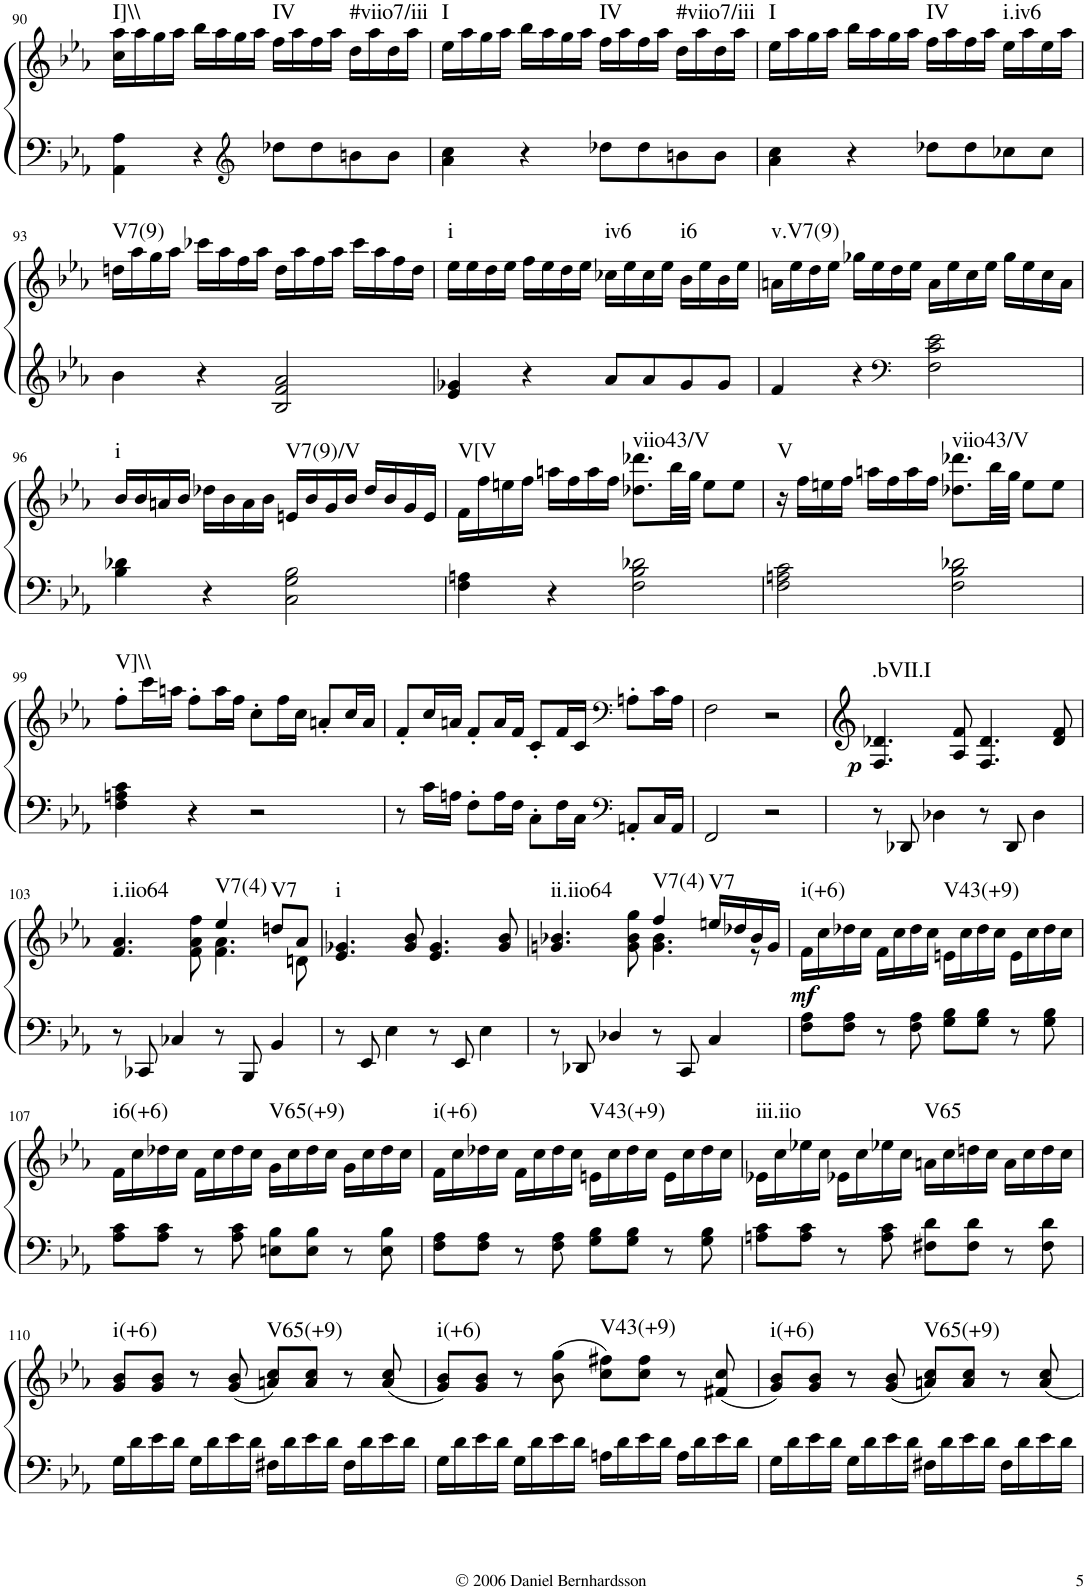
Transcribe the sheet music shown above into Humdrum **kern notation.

**kern	**kern	**dynam	**harte
*part1	*part1	*part1	*part1
*staff2	*staff1	*staff1/2	*
*I"Piano	*	*	*
*I'Pno.	*	*	*
!!LO:PB:g=z
*clefG2	*clefG2	*	*
*k[b-e-a-]	*k[b-e-a-]	*	*
*E-:	*E-:	*	*
*M4/4	*M4/4	*	*
*met(c)	*met(c)	*	*
=90	=90	=90	=90
!	!	!	!LO:H:kt=I]\\
4AA-\ 4A-\	16cc\ 16aa-\LL	.	N
.	16aa-\	.	.
.	16gg\	.	.
.	16aa-\JJ	.	.
4r	16bb-\LL	.	.
.	16aa-\	.	.
*clefG2	*	*	*
.	16gg\	.	.
.	16aa-\JJ	.	.
!	!	!	!LO:H:kt=IV
8dd-X\L	16ff\LL	.	N
.	16aa-\	.	.
8dd-\	16ff\	.	.
.	16aa-\JJ	.	.
!	!	!	!LO:H:kt=#viio7/iii
8bn\	16dd\LL	.	N
.	16aa-\	.	.
8b\J	16dd\	.	.
.	16aa-\JJ	.	.
=91	=91	=91	=91
!	!	!	!LO:H:kt=I
4a-\ 4cc\	16ee-\LL	.	N
.	16aa-\	.	.
.	16gg\	.	.
.	16aa-\JJ	.	.
4r	16bb-\LL	.	.
.	16aa-\	.	.
.	16gg\	.	.
.	16aa-\JJ	.	.
!	!	!	!LO:H:kt=IV
8dd-X\L	16ff\LL	.	N
.	16aa-\	.	.
8dd-\	16ff\	.	.
.	16aa-\JJ	.	.
!	!	!	!LO:H:kt=#viio7/iii
8bn\	16dd\LL	.	N
.	16aa-\	.	.
8b\J	16dd\	.	.
.	16aa-\JJ	.	.
=92	=92	=92	=92
!	!	!	!LO:H:kt=I
4a-\ 4cc\	16ee-\LL	.	N
.	16aa-\	.	.
.	16gg\	.	.
.	16aa-\JJ	.	.
4r	16bb-\LL	.	.
.	16aa-\	.	.
.	16gg\	.	.
.	16aa-\JJ	.	.
!	!	!	!LO:H:kt=IV
8dd-X\L	16ff\LL	.	N
.	16aa-\	.	.
8dd-\	16ff\	.	.
.	16aa-\JJ	.	.
!	!	!	!LO:H:kt=i.iv6
8cc-X\	16ee-\LL	.	N
.	16aa-\	.	.
8cc-\J	16ee-\	.	.
.	16aa-\JJ	.	.
!!LO:LB:g=z
=93	=93	=93	=93
!	!	!	!LO:H:kt=V7(9)
4b-\	16ddn\LL	.	N
.	16aa-\	.	.
.	16gg\	.	.
.	16aa-\JJ	.	.
4r	16ccc-X\LL	.	.
.	16aa-\	.	.
.	16ff\	.	.
.	16aa-\JJ	.	.
2B-/ 2f/ 2a-/	16dd\LL	.	.
.	16aa-\	.	.
.	16ff\	.	.
.	16aa-\JJ	.	.
.	16ccc-\LL	.	.
.	16aa-\	.	.
.	16ff\	.	.
.	16dd\JJ	.	.
=94	=94	=94	=94
!	!	!	!LO:H:kt=i
4e-/ 4g-X/	16ee-\LL	.	N
.	16ee-\	.	.
.	16dd\	.	.
.	16ee-\JJ	.	.
4r	16ff\LL	.	.
.	16ee-\	.	.
.	16dd\	.	.
.	16ee-\JJ	.	.
!	!	!	!LO:H:kt=iv6
8a-/L	16cc-X\LL	.	N
.	16ee-\	.	.
8a-/	16cc-\	.	.
.	16ee-\JJ	.	.
!	!	!	!LO:H:kt=i6
8g-/	16b-\LL	.	N
.	16ee-\	.	.
8g-/J	16b-\	.	.
.	16ee-\JJ	.	.
=95	=95	=95	=95
!	!	!	!LO:H:kt=v.V7(9)
4f/	16an\LL	.	N
.	16ee-\	.	.
.	16dd\	.	.
.	16ee-\JJ	.	.
4r	16gg-X\LL	.	.
.	16ee-\	.	.
*clefF4	*	*	*
.	16dd\	.	.
.	16ee-\JJ	.	.
2F\ 2c\ 2e-\	16a\LL	.	.
.	16ee-\	.	.
.	16cc\	.	.
.	16ee-\JJ	.	.
.	16gg-\LL	.	.
.	16ee-\	.	.
.	16cc\	.	.
.	16a\JJ	.	.
!!LO:LB:g=z
=96	=96	=96	=96
!	!	!	!LO:H:kt=i
4B-\ 4d-X\	16b-/LL	.	N
.	16b-/	.	.
.	16an/	.	.
.	16b-/JJ	.	.
4r	16dd-X\LL	.	.
.	16b-\	.	.
.	16a\	.	.
.	16b-\JJ	.	.
!	!	!	!LO:H:kt=V7(9)/V
2C\ 2G\ 2B-\	16en/LL	.	N
.	16b-/	.	.
.	16g/	.	.
.	16b-/JJ	.	.
.	16dd-/LL	.	.
.	16b-/	.	.
.	16g/	.	.
.	16e/JJ	.	.
=97	=97	=97	=97
!	!	!	!LO:H:kt=V[V
4F\ 4An\	16f\LL	.	N
.	16ff\	.	.
.	16een\	.	.
.	16ff\JJ	.	.
4r	16aan\LL	.	.
.	16ff\	.	.
.	16aa\	.	.
.	16ff\JJ	.	.
!	!	!	!LO:H:kt=viio43/V
2F\ 2B-\ 2d-X\	8.dd-X\ 8.ddd-X\L	.	N
.	32bb-\LL	.	.
.	32gg\JJJ	.	.
.	8ee\L	.	.
.	8ee\J	.	.
=98	=98	=98	=98
!	!	!	!LO:H:kt=V
2F\ 2An\ 2c\	16r	.	N
.	16ff\LL	.	.
.	16een\	.	.
.	16ff\JJ	.	.
.	16aan\LL	.	.
.	16ff\	.	.
.	16aa\	.	.
.	16ff\JJ	.	.
!	!	!	!LO:H:kt=viio43/V
2F\ 2B-\ 2d-X\	8.dd-X\ 8.ddd-X\L	.	N
.	32bb-\LL	.	.
.	32gg\JJJ	.	.
.	8ee\L	.	.
.	8ee\J	.	.
!!LO:LB:g=z
=99	=99	=99	=99
!	!	!	!LO:H:kt=V]\\
4F\ 4An\ 4c\	8ff'\L	.	N
.	16ccc\L	.	.
.	16aan\JJ	.	.
4r	8ff'\L	.	.
.	16aa\L	.	.
.	16ff\JJ	.	.
2r	8cc'\L	.	.
.	16ff\L	.	.
.	16cc\JJ	.	.
.	8an'/L	.	.
.	16cc/L	.	.
.	16a/JJ	.	.
=100	=100	=100	=100
8r	8f'/L	.	.
16c\LL	16cc/L	.	.
16An\JJ	16an/JJ	.	.
8F'\L	8f'/L	.	.
16A\L	16a/L	.	.
16F\JJ	16f/JJ	.	.
8C'\L	8c'/L	.	.
16F\L	16f/L	.	.
16C\JJ	16c/JJ	.	.
*clefF4	*clefF4	*	*
8AAn'/L	8An'\L	.	.
16C/L	16c\L	.	.
16AA/JJ	16A\JJ	.	.
=101	=101	=101	=101
2FF/	2F\	.	.
2r	2r	.	.
=102	=102	=102	=102
!	!	!LO:DY:a=2	!LO:H:kt=.bVII.I
8r	4.F/ 4.d-X/	p	N
8DD-X/	.	.	.
4D-X\	.	.	.
.	8A-/ 8f/	.	.
8r	4.F/ 4.d-/	.	.
8DD-/	.	.	.
4D-\	.	.	.
.	8d-/ 8f/	.	.
!!LO:LB:g=z
=103	=103	=103	=103
*	*^	*	*
!	!	!	!	!LO:H:kt=i.iio64
8r	4.f/ 4.a-/	2ryy	.	N
8CC-X/	.	.	.	.
4C-X/	.	.	.	.
.	8f\ 8a-\ 8ff\	.	.	.
!	!	!	!	!LO:H:kt=V7(4)
8r	4ee-/	4.f\ 4.a-\	.	N
8BBB-/	.	.	.	.
!	!	!	!	!LO:H:kt=V7
4BB-/	8ddn/L	.	.	N
.	8a-/J	8dn\	.	.
=104	=104	=104	=104	=104
!	!	!	!	!LO:H:kt=i
*	*v	*v	*	*
8r	4.e-/ 4.g-X/	.	N
8EE-/	.	.	.
4E-\	.	.	.
.	8g-/ 8b-/	.	.
8r	4.e-/ 4.g-/	.	.
8EE-/	.	.	.
4E-\	.	.	.
.	8g-/ 8b-/	.	.
=105	=105	=105	=105
*	*^	*	*
!	!	!	!	!LO:H:kt=ii.iio64
8r	4.gn/ 4.b-X/	2ryy	.	N
8DD-X/	.	.	.	.
4D-X/	.	.	.	.
.	8g\ 8b-\ 8gg\	.	.	.
!	!	!	!	!LO:H:kt=V7(4)
8r	4ff/	4.g\ 4.b-\	.	N
8CC/	.	.	.	.
!	!	!	!	!LO:H:kt=V7
4C/	16een/LL	.	.	N
.	16dd-X/	.	.	.
.	16b-/	8r	.	.
.	16g/JJ	.	.	.
*	*v	*v	*	*
=106	=106	=106	=106
!	!	!LO:DY:b	!LO:H:kt=i(+6)
8F\ 8A-\L	16f\LL	mf	N
.	16cc\	.	.
8F\ 8A-\J	16dd-X\	.	.
.	16cc\JJ	.	.
8r	16f\LL	.	.
.	16cc\	.	.
8F\ 8A-\	16dd-\	.	.
.	16cc\JJ	.	.
!	!	!	!LO:H:kt=V43(+9)
8G\ 8B-\L	16en\LL	.	N
.	16cc\	.	.
8G\ 8B-\J	16dd-\	.	.
.	16cc\JJ	.	.
8r	16e\LL	.	.
.	16cc\	.	.
8G\ 8B-\	16dd-\	.	.
.	16cc\JJ	.	.
!!LO:LB:g=z
=107	=107	=107	=107
!	!	!	!LO:H:kt=i6(+6)
8A-\ 8c\L	16f\LL	.	N
.	16cc\	.	.
8A-\ 8c\J	16dd-X\	.	.
.	16cc\JJ	.	.
8r	16f\LL	.	.
.	16cc\	.	.
8A-\ 8c\	16dd-\	.	.
.	16cc\JJ	.	.
!	!	!	!LO:H:kt=V65(+9)
8En\ 8B-\L	16g\LL	.	N
.	16cc\	.	.
8E\ 8B-\J	16dd-\	.	.
.	16cc\JJ	.	.
8r	16g\LL	.	.
.	16cc\	.	.
8E\ 8B-\	16dd-\	.	.
.	16cc\JJ	.	.
=108	=108	=108	=108
!	!	!	!LO:H:kt=i(+6)
8F\ 8A-\L	16f\LL	.	N
.	16cc\	.	.
8F\ 8A-\J	16dd-X\	.	.
.	16cc\JJ	.	.
8r	16f\LL	.	.
.	16cc\	.	.
8F\ 8A-\	16dd-\	.	.
.	16cc\JJ	.	.
!	!	!	!LO:H:kt=V43(+9)
8G\ 8B-\L	16en\LL	.	N
.	16cc\	.	.
8G\ 8B-\J	16dd-\	.	.
.	16cc\JJ	.	.
8r	16e\LL	.	.
.	16cc\	.	.
8G\ 8B-\	16dd-\	.	.
.	16cc\JJ	.	.
=109	=109	=109	=109
!	!	!	!LO:H:kt=iii.iio
8An\ 8c\L	16e-X\LL	.	N
.	16cc\	.	.
8A\ 8c\J	16ee-X\	.	.
.	16cc\JJ	.	.
8r	16e-X\LL	.	.
.	16cc\	.	.
8A\ 8c\	16ee-X\	.	.
.	16cc\JJ	.	.
!	!	!	!LO:H:kt=V65
8F#X\ 8d\L	16an\LL	.	N
.	16cc\	.	.
8F#\ 8d\J	16ddn\	.	.
.	16cc\JJ	.	.
8r	16a\LL	.	.
.	16cc\	.	.
8F#\ 8d\	16dd\	.	.
.	16cc\JJ	.	.
!!LO:LB:g=z
=110	=110	=110	=110
!	!	!	!LO:H:kt=i(+6)
16G\LL	8g/ 8b-/L	.	N
16d\	.	.	.
16e-\	8g/ 8b-/J	.	.
16d\JJ	.	.	.
16G\LL	8r	.	.
16d\	.	.	.
16e-\	(8g/ 8b-/	.	.
16d\JJ	.	.	.
!	!	!	!LO:H:kt=V65(+9)
16F#X\LL	8an/ 8cc/L)	.	N
16d\	.	.	.
16e-\	8a/ 8cc/J	.	.
16d\JJ	.	.	.
16F#\LL	8r	.	.
16d\	.	.	.
16e-\	(8a/ 8cc/	.	.
16d\JJ	.	.	.
=111	=111	=111	=111
!	!	!	!LO:H:kt=i(+6)
16G\LL	8g/ 8b-/L)	.	N
16d\	.	.	.
16e-\	8g/ 8b-/J	.	.
16d\JJ	.	.	.
16G\LL	8r	.	.
16d\	.	.	.
16e-\	(8b-\ 8gg\	.	.
16d\JJ	.	.	.
!	!	!	!LO:H:kt=V43(+9)
16An\LL	8cc\ 8ff#X\L)	.	N
16d\	.	.	.
16e-\	8cc\ 8ff#\J	.	.
16d\JJ	.	.	.
16A\LL	8r	.	.
16d\	.	.	.
16e-\	(8f#X/ 8cc/	.	.
16d\JJ	.	.	.
=112	=112	=112	=112
!	!	!	!LO:H:kt=i(+6)
16G\LL	8g/ 8b-/L)	.	N
16d\	.	.	.
16e-\	8g/ 8b-/J	.	.
16d\JJ	.	.	.
16G\LL	8r	.	.
16d\	.	.	.
16e-\	(8g/ 8b-/	.	.
16d\JJ	.	.	.
!	!	!	!LO:H:kt=V65(+9)
16F#X\LL	8an/ 8cc/L)	.	N
16d\	.	.	.
16e-\	8a/ 8cc/J	.	.
16d\JJ	.	.	.
16F#\LL	8r	.	.
16d\	.	.	.
16e-\	8a/ 8cc/	.	.
16d\JJ	.	.	.
=	=	=	=
*-	*-	*-	*-
